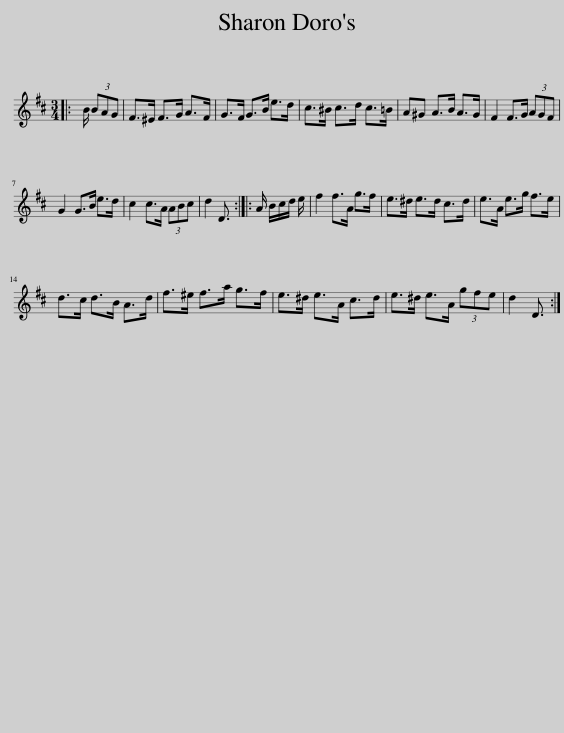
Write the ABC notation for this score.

X:1
L:1/8
M:3/4
I:linebreak $
K:D
V:1 treble
V:1
|: B/ (3BAG | F>^E F>G A>F | G>F G>B e>d | c>^B c>d c>=B | A^G A>B A>G | %5
 F2 F>G (3AGF |$ G2 G>B e>d | c2 c>A (3ABc | d2 D3/2 :: A/ B/c/d/ e/ | %10
 f2 f>A g>f | e>^d e>d c>d | e>A e>g f>e |$ d>c d>B A>d | f>^e f>a g>f | %15
 e>^d e>A c>d | e>^d e>A (3gfe | d2 D3/2 :| %18
